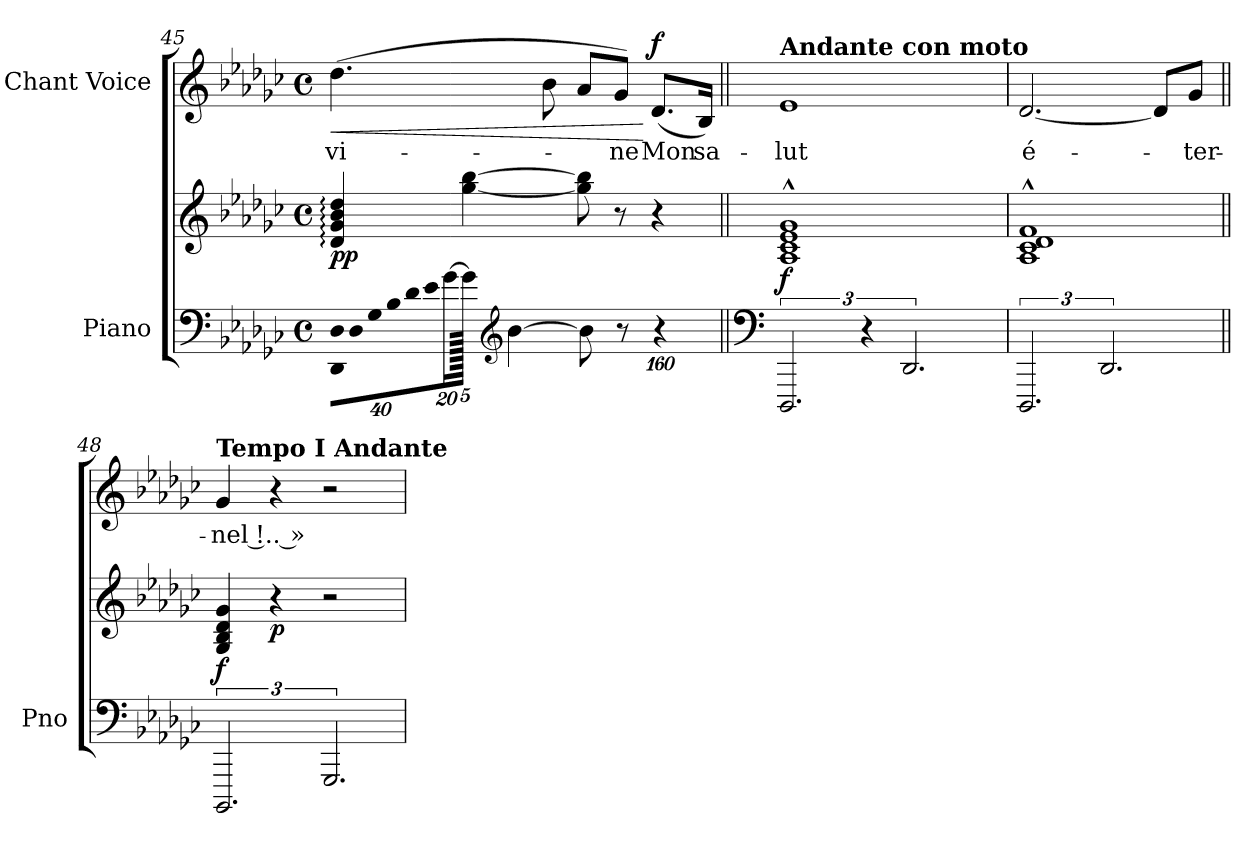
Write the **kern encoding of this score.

**kern	**kern	**dynam	**kern	**text	**dynam
*part2	*part2	*part2	*part1	*part1	*part1
*staff3	*staff2	*staff2/3	*staff1	*staff1	*staff1
*I"Piano	*	*	*I"Chant Voice	*	*
*I'Pno	*	*	*	*	*
*clefF4	*clefG2	*	*clefG2	*	*
*k[b-e-a-d-g-c-]	*k[b-e-a-d-g-c-]	*	*k[b-e-a-d-g-c-]	*	*
*M4/4	*M4/4	*	*M4/4	*	*
*met(c)	*met(c)	*	*met(c)	*	*
*Xbrackettup	*	*	*	*	*
=45	=45	=45	=45	=45	=45
!LO:N:vis=16	!	!LO:DY:b	!	!LO:LY:b	!LO:HP:b
640%23DD-\ 640%23D-\LL	4d-/: 4g-/: 4b-/: 4dd-/:	pp	(>4.dd-\	-vi-	<
!LO:N:vis=16	!	!	!	!	!
640%23D-\	.	.	.	.	.
!LO:N:vis=16	!	!	!	!	!
640%23G-\	.	.	.	.	.
!LO:N:vis=16	!	!	!	!	!
640%23B-\	.	.	.	.	.
!LO:N:vis=16	!	!	!	!	!
640%23d-\	.	.	.	.	.
!LO:N:vis=16	!	!	!	!	!
640%23e-\	.	.	.	.	.
[320%11g-\JJ	.	.	.	.	.
640g-\JJ]	[4gg-\ [4bb-\	.	.	.	.
*clefG2	*	*	*	*	*
[4b-\	.	.	.	.	.
.	.	.	8b-\	.	.
.	8gg-\] 8bb-\]	.	8a-/L	.	.
8b-\]	.	.	.	.	.
!	!	!	!	!LO:LY:b	!
.	8r	.	8g-/J)	-ne	.
8r	.	.	.	.	.
!	!	!	!	!LO:LY:b	!LO:DY:n=1:a
.	4r	.	(<8.d-/L	Mon	[ f
640%159r	.	.	.	.	.
!	!	!	!	!LO:LY:b	!
.	.	.	16B-/Jk)	sa-	.
=46||	=46||	=46||	=46||	=46||	=46||
*clefF4	*	*	*	*	*
*brackettup	*	*	*	*	*
!	!	!	!LO:TX:a:B:t=Andante con moto	!	!
!	!	!LO:DY:b	!	!LO:LY:b	!
3.DDD-	1A-^^ 1c-^^ 1e-^^ 1g-^^	f	1e-	-lut	.
640r	.	.	.	.	.
3.DD-	.	.	.	.	.
.	640ryy	.	640ryy	.	.
=47	=47	=47	=47	=47	=47
!	!	!	!	!LO:LY:b	!
3.DDD-	1A-^^ 1c-^^ 1d-^^ 1f^^	.	[2.d-/	é-	.
3.DD-	.	.	.	.	.
.	.	.	8d-/L]	.	.
!	!	!	!	!LO:LY:b	!
.	.	.	8g-/J	-ter-	.
!!LO:LB:g=z
=48||	=48||	=48||	=48||	=48||	=48||
*	*	*	*MM58	*	*
!	!	!	!LO:TX:a:B:t=Tempo I Andante	!	!
!	!	!LO:DY:b	!	!LO:LY:b	!
3.BBBB-	4G-/ 4B-/ 4d-/ 4g-/	f	4g-/	-nel !.. »	.
!	!	!LO:DY:b	!	!	!
.	4r	p	4r	.	.
3.GGG-	2r	.	2r	.	.
=	=	=	=	=	=
*-	*-	*-	*-	*-	*-
